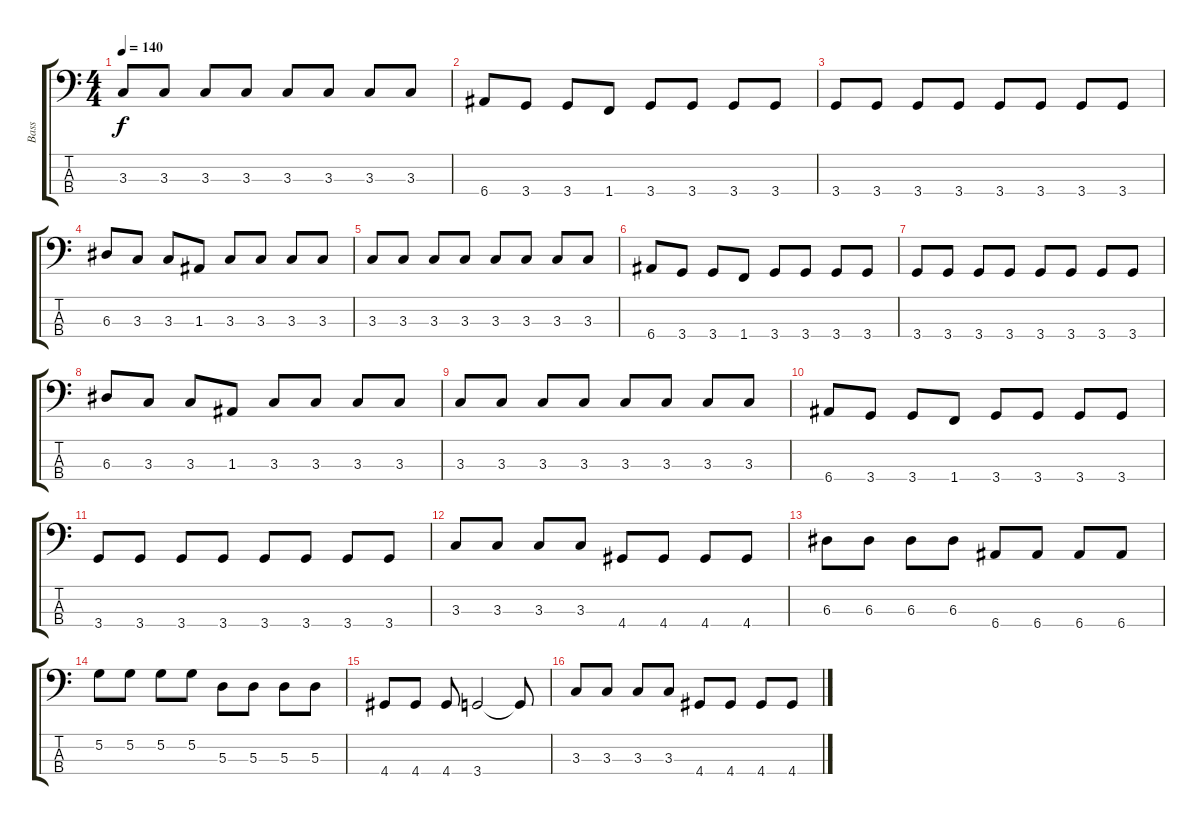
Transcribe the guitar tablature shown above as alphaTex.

\track ("Bass" "Bass") {instrument electricbasspick}
\staff {score tabs}
\tuning (G2 D2 A1 E1) {hide}
\ts (4 4)
\tempo 140
\clef f4
\ks c
3.3.8{dy f} 3.3.8 3.3.8 3.3.8 3.3.8 3.3.8 3.3.8 3.3.8 |
6.4.8 3.4.8 3.4.8 1.4.8 3.4.8 3.4.8 3.4.8 3.4.8 |
3.4.8 3.4.8 3.4.8 3.4.8 3.4.8 3.4.8 3.4.8 3.4.8 |
6.3.8 3.3.8 3.3.8 1.3.8 3.3.8 3.3.8 3.3.8 3.3.8 |
3.3.8 3.3.8 3.3.8 3.3.8 3.3.8 3.3.8 3.3.8 3.3.8 |
6.4.8 3.4.8 3.4.8 1.4.8 3.4.8 3.4.8 3.4.8 3.4.8 |
3.4.8 3.4.8 3.4.8 3.4.8 3.4.8 3.4.8 3.4.8 3.4.8 |
6.3.8 3.3.8 3.3.8 1.3.8 3.3.8 3.3.8 3.3.8 3.3.8 |
3.3.8 3.3.8 3.3.8 3.3.8 3.3.8 3.3.8 3.3.8 3.3.8 |
6.4.8 3.4.8 3.4.8 1.4.8 3.4.8 3.4.8 3.4.8 3.4.8 |
3.4.8 3.4.8 3.4.8 3.4.8 3.4.8 3.4.8 3.4.8 3.4.8 |
3.3.8 3.3.8 3.3.8 3.3.8 4.4.8 4.4.8 4.4.8 4.4.8 |
6.3.8 6.3.8 6.3.8 6.3.8 6.4.8 6.4.8 6.4.8 6.4.8 |
5.2.8 5.2.8 5.2.8 5.2.8 5.3.8 5.3.8 5.3.8 5.3.8 |
4.4.8 4.4.8 4.4.8 3.4.2 3.4{t}.8 |
3.3.8 3.3.8 3.3.8 3.3.8 4.4.8 4.4.8 4.4.8 4.4.8
